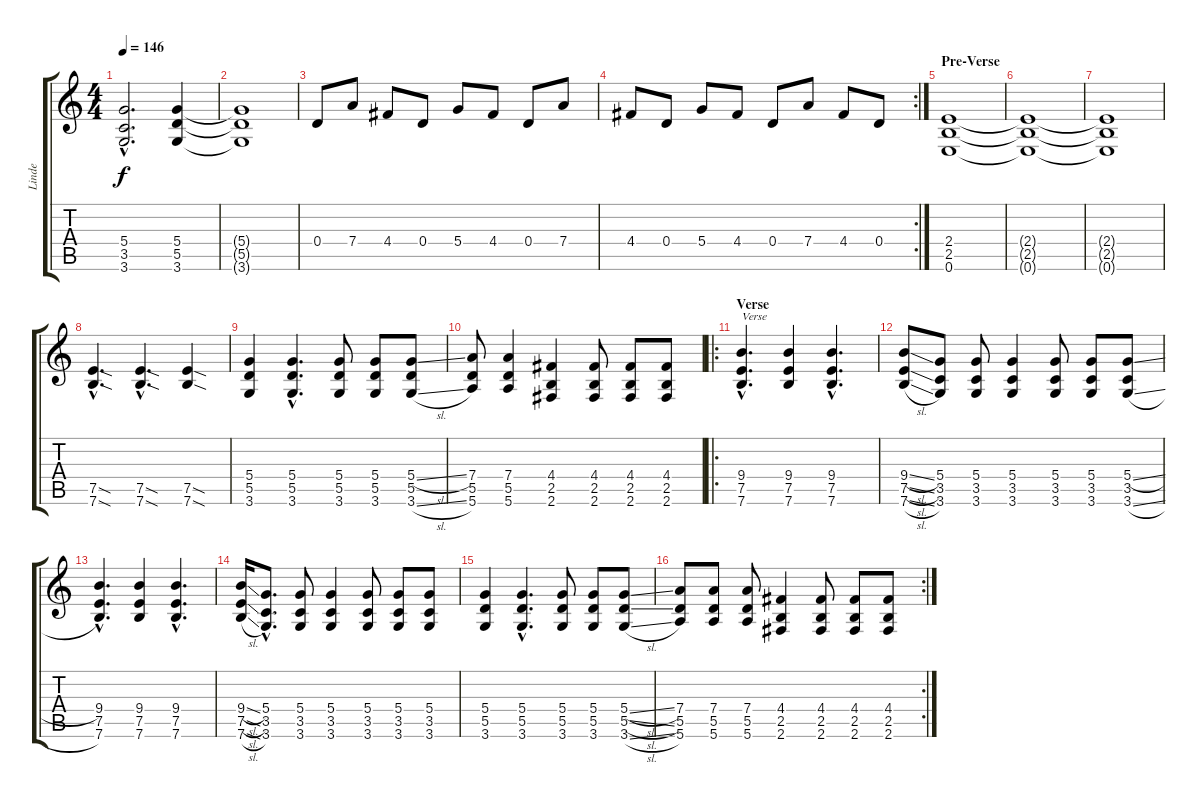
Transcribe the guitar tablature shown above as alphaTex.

\track ("Linde" "Linde") {instrument distortionguitar}
\staff {score tabs}
\tuning (E4 B3 G3 D3 A2 E2) {hide}
\ts (4 4)
\tempo 146
\clef g2
\ks c
(5.4{hac} 3.5{hac} 3.6{hac}).2{d dy f} (5.4 5.5 3.6).4 |
(5.4{t} 5.5{t} 3.6{t}).1 |
0.4.8 7.4.8 4.4.8 0.4.8 5.4.8 4.4.8 0.4.8 7.4.8 |
\rc 2
4.4.8 0.4.8 5.4.8 4.4.8 0.4.8 7.4.8 4.4.8 0.4.8 |
\section ("" "Pre-Verse")
(2.4 2.5 0.6).1 |
(2.4{t} 2.5{t} 0.6{t}).1 |
(2.4{t} 2.5{t} 0.6{t}).1 |
(7.5{sod hac} 7.6{sod hac}).4{d} (7.5{sod hac} 7.6{sod hac}).4{d} (7.5{sod} 7.6{sod}).4 |
(5.4 5.5 3.6).4 (5.4{hac} 5.5{hac} 3.6{hac}).4{d} (5.4 5.5 3.6).8 (5.4 5.5 3.6).8 (5.4{sl} 5.5 3.6{sl}).8 |
(7.4 5.5 5.6).8 (7.4 5.5 5.6).4 (4.4 2.5 2.6).4 (4.4 2.5 2.6).8 (4.4 2.5 2.6).8 (4.4 2.5 2.6).8 |
\ro
\section ("" "Verse")
(9.4{hac} 7.5{hac} 7.6{hac}).4{d txt "Verse"} (9.4 7.5 7.6).4 (9.4{hac} 7.5{hac} 7.6{hac}).4{d} |
(9.4{sl} 7.5{sl} 7.6{sl}).8 (5.4 3.5 3.6).8 (5.4 3.5 3.6).8 (5.4 3.5 3.6).4 (5.4 3.5 3.6).8 (5.4 3.5 3.6).8 (5.4{sl} 3.5 3.6{sl}).8 |
(9.4{hac} 7.5{hac} 7.6{hac}).4{d} (9.4 7.5 7.6).4 (9.4{hac} 7.5{hac} 7.6{hac}).4{d} |
(9.4{sl} 7.5{sl} 7.6{sl}).16 (5.4{hac} 3.5{hac} 3.6{hac}).8{d} (5.4 3.5 3.6).8 (5.4 3.5 3.6).4 (5.4 3.5 3.6).8 (5.4 3.5 3.6).8 (5.4 3.5 3.6).8 |
(5.4 5.5 3.6).4 (5.4{hac} 5.5{hac} 3.6{hac}).4{d} (5.4 5.5 3.6).8 (5.4 5.5 3.6).8 (5.4{sl} 5.5{sl} 3.6{sl}).8 |
\rc 2
(7.4 5.5 5.6).8 (7.4 5.5 5.6).8 (7.4 5.5 5.6).8 (4.4 2.5 2.6).4 (4.4 2.5 2.6).8 (4.4 2.5 2.6).8 (4.4 2.5 2.6).8
